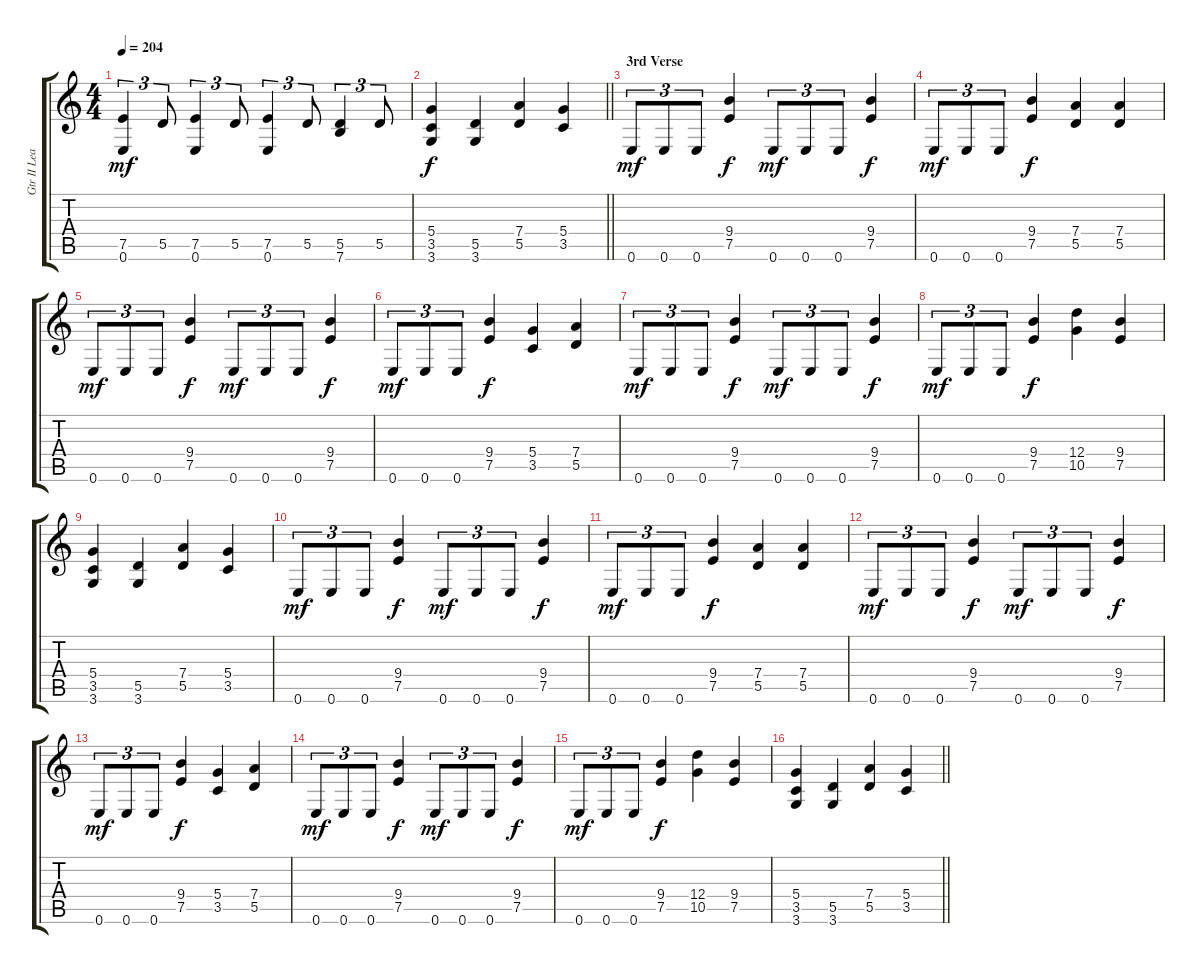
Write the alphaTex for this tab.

\track ("Gtr II Lead" "Gtr II Lea") {instrument overdrivenguitar}
\staff {score tabs}
\tuning (E4 B3 G3 D3 A2 E2) {hide}
\ts (4 4)
\tempo 204
\clef g2
\ks c
(7.5 0.6).4{tu (3 2) dy mf} 5.5.8{tu (3 2)} (7.5 0.6).4{tu (3 2)} 5.5.8{tu (3 2)} (7.5 0.6).4{tu (3 2)} 5.5.8{tu (3 2)} (5.5 7.6).4{tu (3 2)} 5.5.8{tu (3 2)} |
\barLineRight lightlight
(5.4 3.5 3.6).4{dy f} (5.5 3.6).4 (7.4 5.5).4 (5.4 3.5).4 |
\section ("" "3rd Verse")
0.6.8{tu (3 2) dy mf} 0.6.8{tu (3 2)} 0.6.8{tu (3 2)} (9.4 7.5).4{dy f} 0.6.8{tu (3 2) dy mf} 0.6.8{tu (3 2)} 0.6.8{tu (3 2)} (9.4 7.5).4{dy f} |
0.6.8{tu (3 2) dy mf} 0.6.8{tu (3 2)} 0.6.8{tu (3 2)} (9.4 7.5).4{dy f} (7.4 5.5).4 (7.4 5.5).4 |
0.6.8{tu (3 2) dy mf} 0.6.8{tu (3 2)} 0.6.8{tu (3 2)} (9.4 7.5).4{dy f} 0.6.8{tu (3 2) dy mf} 0.6.8{tu (3 2)} 0.6.8{tu (3 2)} (9.4 7.5).4{dy f} |
0.6.8{tu (3 2) dy mf} 0.6.8{tu (3 2)} 0.6.8{tu (3 2)} (9.4 7.5).4{dy f} (5.4 3.5).4 (7.4 5.5).4 |
0.6.8{tu (3 2) dy mf} 0.6.8{tu (3 2)} 0.6.8{tu (3 2)} (9.4 7.5).4{dy f} 0.6.8{tu (3 2) dy mf} 0.6.8{tu (3 2)} 0.6.8{tu (3 2)} (9.4 7.5).4{dy f} |
0.6.8{tu (3 2) dy mf} 0.6.8{tu (3 2)} 0.6.8{tu (3 2)} (9.4 7.5).4{dy f} (12.4 10.5).4 (9.4 7.5).4 |
(5.4 3.5 3.6).4 (5.5 3.6).4 (7.4 5.5).4 (5.4 3.5).4 |
0.6.8{tu (3 2) dy mf} 0.6.8{tu (3 2)} 0.6.8{tu (3 2)} (9.4 7.5).4{dy f} 0.6.8{tu (3 2) dy mf} 0.6.8{tu (3 2)} 0.6.8{tu (3 2)} (9.4 7.5).4{dy f} |
0.6.8{tu (3 2) dy mf} 0.6.8{tu (3 2)} 0.6.8{tu (3 2)} (9.4 7.5).4{dy f} (7.4 5.5).4 (7.4 5.5).4 |
0.6.8{tu (3 2) dy mf} 0.6.8{tu (3 2)} 0.6.8{tu (3 2)} (9.4 7.5).4{dy f} 0.6.8{tu (3 2) dy mf} 0.6.8{tu (3 2)} 0.6.8{tu (3 2)} (9.4 7.5).4{dy f} |
0.6.8{tu (3 2) dy mf} 0.6.8{tu (3 2)} 0.6.8{tu (3 2)} (9.4 7.5).4{dy f} (5.4 3.5).4 (7.4 5.5).4 |
0.6.8{tu (3 2) dy mf} 0.6.8{tu (3 2)} 0.6.8{tu (3 2)} (9.4 7.5).4{dy f} 0.6.8{tu (3 2) dy mf} 0.6.8{tu (3 2)} 0.6.8{tu (3 2)} (9.4 7.5).4{dy f} |
0.6.8{tu (3 2) dy mf} 0.6.8{tu (3 2)} 0.6.8{tu (3 2)} (9.4 7.5).4{dy f} (12.4 10.5).4 (9.4 7.5).4 |
\barLineRight lightlight
(5.4 3.5 3.6).4 (5.5 3.6).4 (7.4 5.5).4 (5.4 3.5).4
